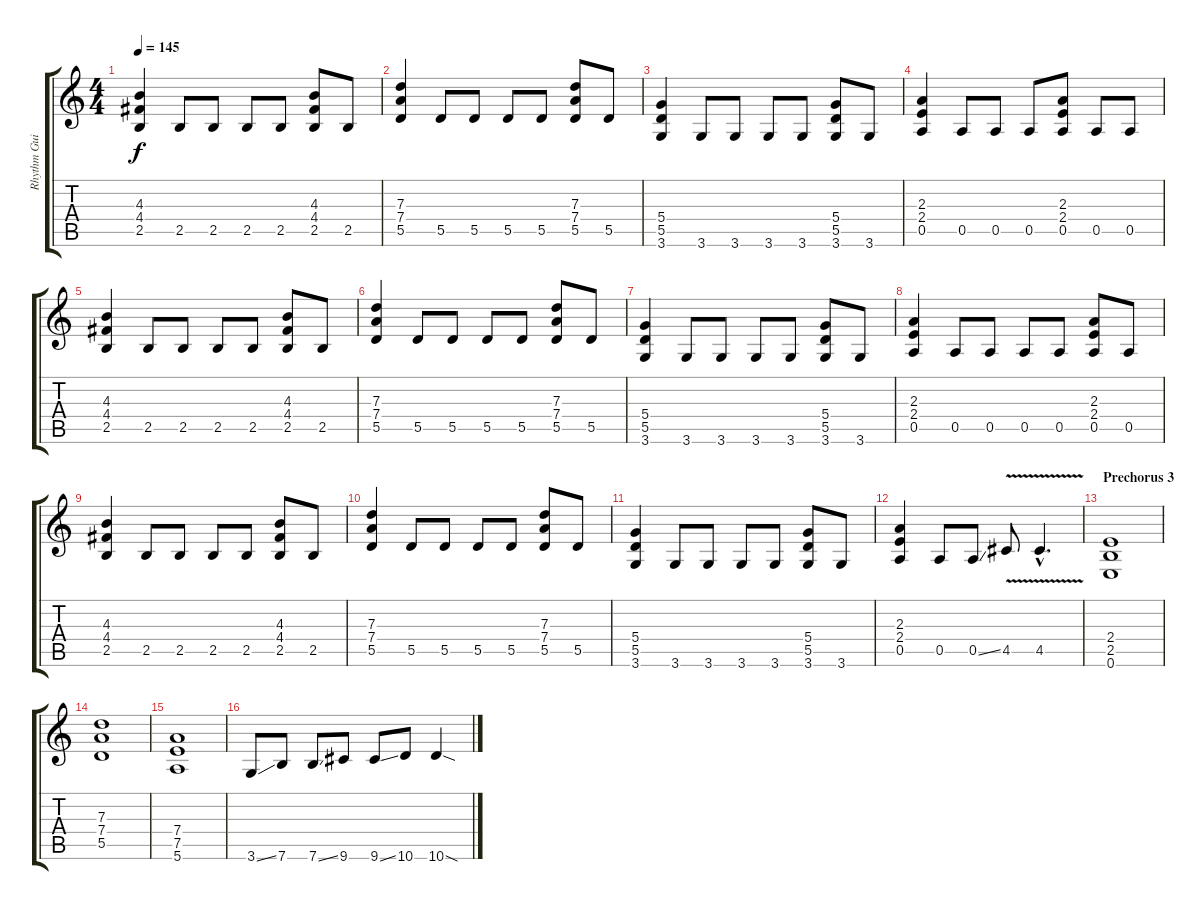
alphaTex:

\track ("Rhythm Guitar 2" "Rhythm Gui") {instrument overdrivenguitar}
\staff {score tabs}
\tuning (E4 B3 G3 D3 A2 E2) {hide}
\ts (4 4)
\tempo 145
\clef g2
\ks c
(4.3 4.4 2.5).4{dy f} 2.5.8 2.5.8 2.5.8 2.5.8 (4.3 4.4 2.5).8 2.5.8 |
(7.3 7.4 5.5).4 5.5.8 5.5.8 5.5.8 5.5.8 (7.3 7.4 5.5).8 5.5.8 |
(5.4 5.5 3.6).4 3.6.8 3.6.8 3.6.8 3.6.8 (5.4 5.5 3.6).8 3.6.8 |
(2.3 2.4 0.5).4 0.5.8 0.5.8 0.5.8 (2.3 2.4 0.5).8 0.5.8 0.5.8 |
\section ("" "")
(4.3 4.4 2.5).4 2.5.8 2.5.8 2.5.8 2.5.8 (4.3 4.4 2.5).8 2.5.8 |
(7.3 7.4 5.5).4 5.5.8 5.5.8 5.5.8 5.5.8 (7.3 7.4 5.5).8 5.5.8 |
(5.4 5.5 3.6).4 3.6.8 3.6.8 3.6.8 3.6.8 (5.4 5.5 3.6).8 3.6.8 |
(2.3 2.4 0.5).4 0.5.8 0.5.8 0.5.8 0.5.8 (2.3 2.4 0.5).8 0.5.8 |
(4.3 4.4 2.5).4 2.5.8 2.5.8 2.5.8 2.5.8 (4.3 4.4 2.5).8 2.5.8 |
(7.3 7.4 5.5).4 5.5.8 5.5.8 5.5.8 5.5.8 (7.3 7.4 5.5).8 5.5.8 |
(5.4 5.5 3.6).4 3.6.8 3.6.8 3.6.8 3.6.8 (5.4 5.5 3.6).8 3.6.8 |
(2.3 2.4 0.5).4 0.5.8 0.5{ss}.8 4.5{v}.8 4.5{v hac}.4{d} |
\section ("" "Prechorus 3")
(2.4 2.5 0.6).1 |
(7.3 7.4 5.5).1 |
(7.4 7.5 5.6).1 |
3.6{ss}.8 7.6.8 7.6{ss}.8 9.6.8 9.6{ss}.8 10.6.8 10.6{sod}.4
